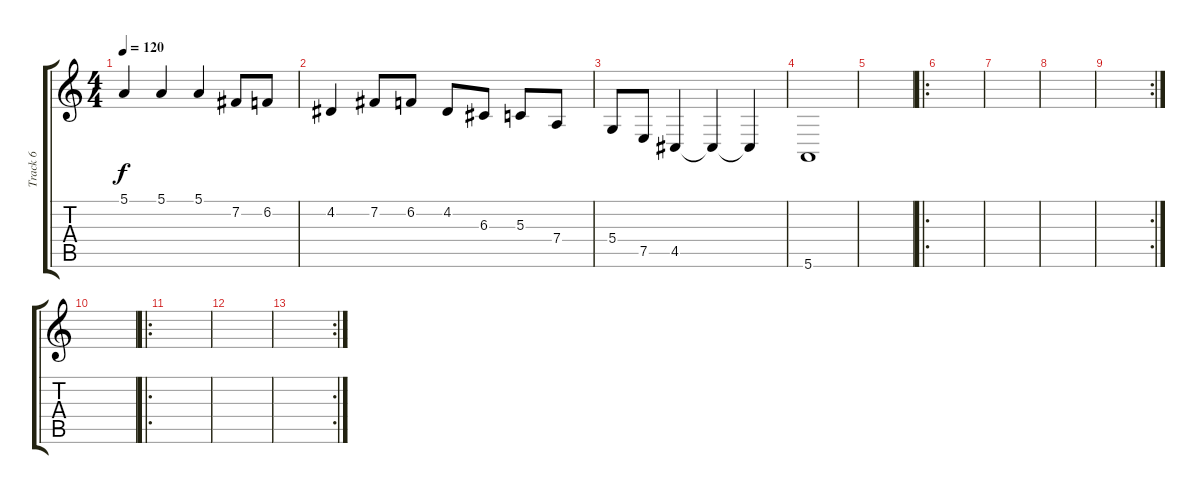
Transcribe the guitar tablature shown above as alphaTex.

\track ("Track 6" "Track 6") {instrument stringensemble1}
\staff {score tabs}
\tuning (E4 B3 G3 D3 A2 E2) {hide}
\ts (4 4)
\tempo 120
\clef g2
\ks c
5.1{t}.4{dy f} 5.1.4 5.1.4 7.2.8 6.2.8 |
4.2.4 7.2.8 6.2.8 4.2.8 6.3.8 5.3.8 7.4.8 |
5.4.8 7.5.8 4.5.4 4.5{t}.4 4.5{t}.4 |
5.6.1 |
|
\ro
|
|
|
\rc 2
|
|
\ro
|
|
\rc 2
